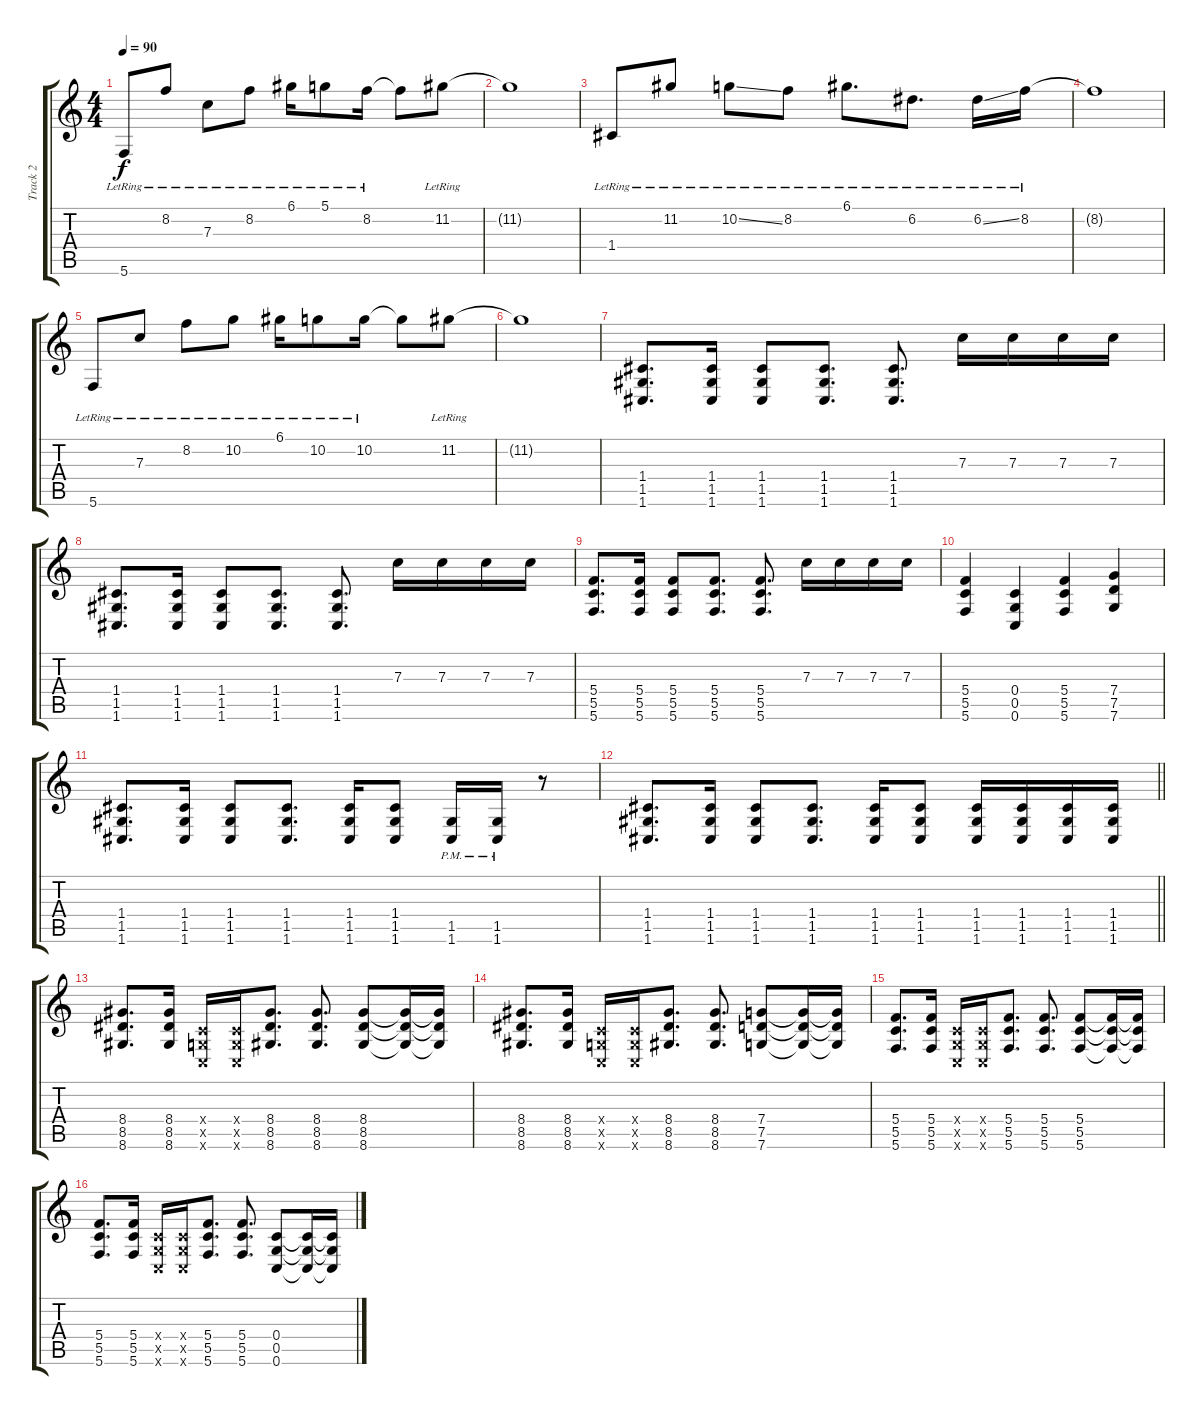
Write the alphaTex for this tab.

\track ("Track 2" "Track 2") {instrument distortionguitar}
\staff {score tabs}
\tuning (D4 A3 F3 C3 G2 C2) {hide}
\ts (4 4)
\tempo 90
\clef g2
\ks c
5.6{lr}.8{dy f} 8.2{lr}.8 7.3{lr}.8 8.2{lr}.8 6.1{lr}.16 5.1{lr}.8 8.2{lr}.16 8.2{t}.8 11.2{lr}.8 |
11.2{t}.1 |
1.4{lr}.8 11.2{lr}.8 10.2{ss lr}.8 8.2{lr}.8 6.1{lr}.8{d} 6.2{lr}.8{d} 6.2{ss lr}.16 8.2{lr}.16 |
8.2{t}.1 |
5.6{lr}.8 7.3{lr}.8 8.2{lr}.8 10.2{lr}.8 6.1{lr}.16 10.2{lr}.8 10.2{lr}.16 10.2{t}.8 11.2{lr}.8 |
11.2{t}.1 |
(1.4 1.5 1.6).8{d instrument distortionguitar} (1.4 1.5 1.6).16 (1.4 1.5 1.6).8 (1.4 1.5 1.6).8{d} (1.4 1.5 1.6).8{d} 7.3.16 7.3.16 7.3.16 7.3.16 |
(1.4 1.5 1.6).8{d} (1.4 1.5 1.6).16 (1.4 1.5 1.6).8 (1.4 1.5 1.6).8{d} (1.4 1.5 1.6).8{d} 7.3.16 7.3.16 7.3.16 7.3.16 |
(5.4 5.5 5.6).8{d} (5.4 5.5 5.6).16 (5.4 5.5 5.6).8 (5.4 5.5 5.6).8{d} (5.4 5.5 5.6).8{d} 7.3.16 7.3.16 7.3.16 7.3.16 |
(5.4 5.5 5.6).4 (0.4 0.5 0.6).4 (5.4 5.5 5.6).4 (7.4 7.5 7.6).4 |
(1.4 1.5 1.6).8{d} (1.4 1.5 1.6).16 (1.4 1.5 1.6).8 (1.4 1.5 1.6).8{d} (1.4 1.5 1.6).16 (1.4 1.5 1.6).8 (1.5{pm} 1.6{pm}).16 (1.5{pm} 1.6{pm}).16 r.8 |
\barLineRight lightlight
(1.4 1.5 1.6).8{d} (1.4 1.5 1.6).16 (1.4 1.5 1.6).8 (1.4 1.5 1.6).8{d} (1.4 1.5 1.6).16 (1.4 1.5 1.6).8 (1.4 1.5 1.6).16 (1.4 1.5 1.6).16 (1.4 1.5 1.6).16 (1.4 1.5 1.6).16 |
(8.4 8.5 8.6).8{d} (8.4 8.5 8.6).16 (0.4{x} 0.5{x} 0.6{x}).16 (0.4{x} 0.5{x} 0.6{x}).16 (8.4 8.5 8.6).8{d} (8.4 8.5 8.6).8{d} (8.4 8.5 8.6).8 (8.4{t} 8.5{t} 8.6{t}).16 (8.4{t} 8.5{t} 8.6{t}).16 |
(8.4 8.5 8.6).8{d} (8.4 8.5 8.6).16 (0.4{x} 0.5{x} 0.6{x}).16 (0.4{x} 0.5{x} 0.6{x}).16 (8.4 8.5 8.6).8{d} (8.4 8.5 8.6).8{d} (7.4 7.5 7.6).8 (7.4{t} 7.5{t} 7.6{t}).16 (7.4{t} 7.5{t} 7.6{t}).16 |
(5.4 5.5 5.6).8{d} (5.4 5.5 5.6).16 (0.4{x} 0.5{x} 0.6{x}).16 (0.4{x} 0.5{x} 0.6{x}).16 (5.4 5.5 5.6).8{d} (5.4 5.5 5.6).8{d} (5.4 5.5 5.6).8 (5.4{t} 5.5{t} 5.6{t}).16 (5.4{t} 5.5{t} 5.6{t}).16 |
(5.4 5.5 5.6).8{d} (5.4 5.5 5.6).16 (0.4{x} 0.5{x} 0.6{x}).16 (0.4{x} 0.5{x} 0.6{x}).16 (5.4 5.5 5.6).8{d} (5.4 5.5 5.6).8{d} (0.4 0.5 0.6).8 (0.4{t} 0.5{t} 0.6{t}).16 (0.4{t} 0.5{t} 0.6{t}).16
